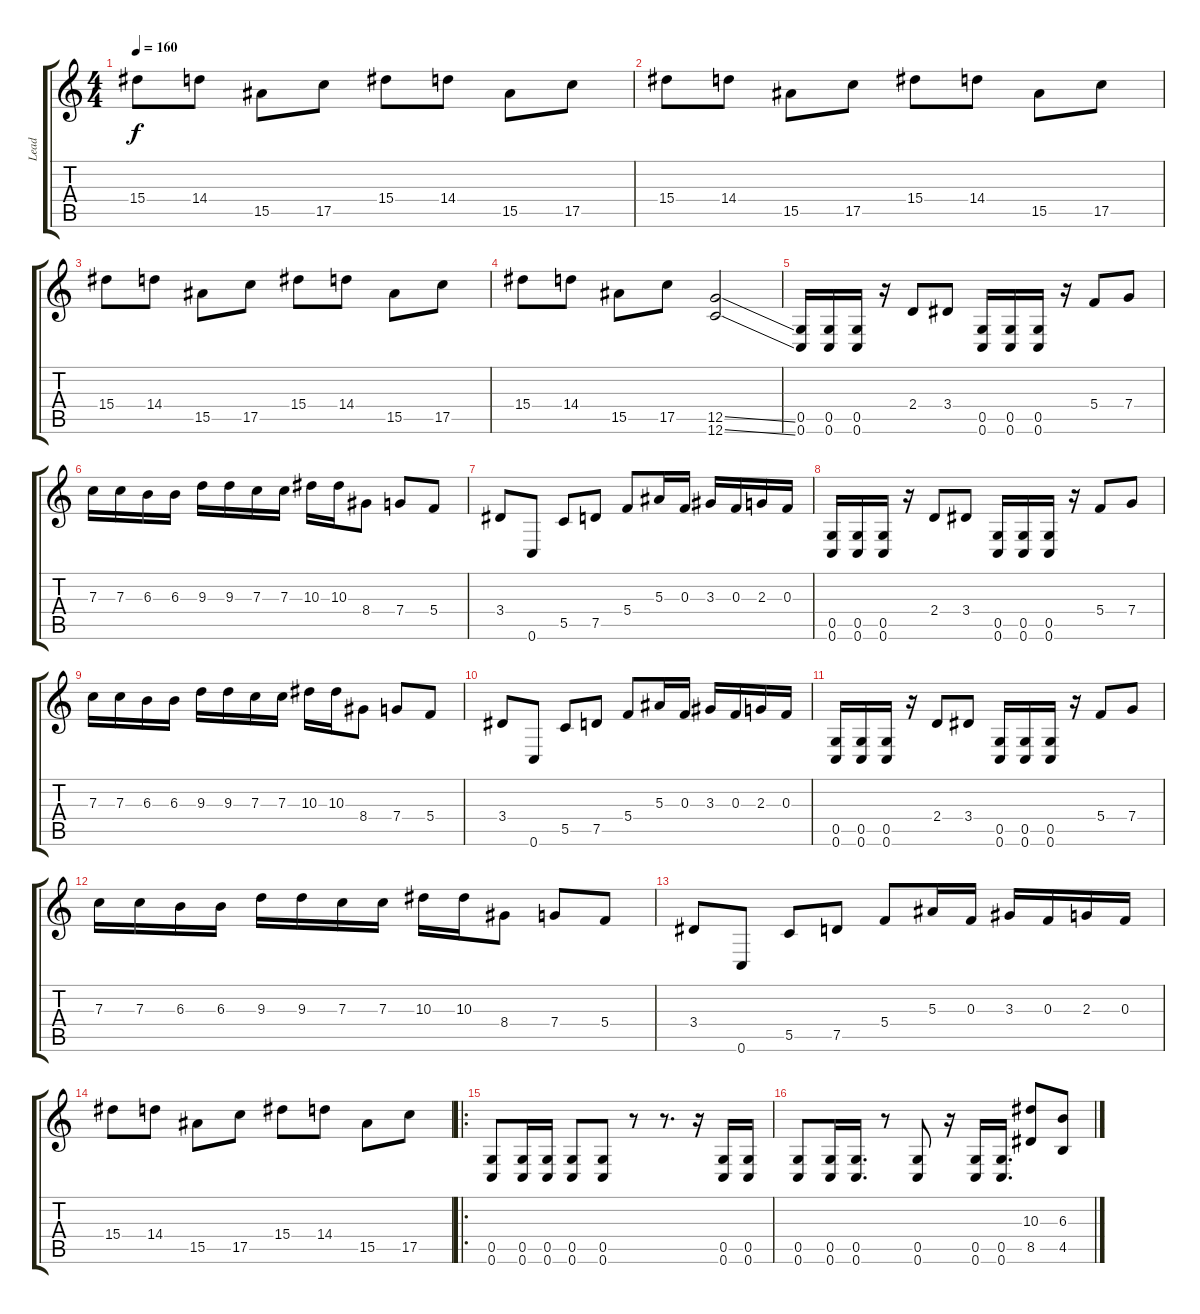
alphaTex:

\track ("Lead" "Lead") {instrument distortionguitar}
\staff {score tabs}
\tuning (D4 A3 F3 C3 G2 C2) {hide}
\ts (4 4)
\tempo 160
\clef g2
\ks c
15.4.8{dy f} 14.4.8 15.5.8 17.5.8 15.4.8 14.4.8 15.5.8 17.5.8 |
15.4.8 14.4.8 15.5.8 17.5.8 15.4.8 14.4.8 15.5.8 17.5.8 |
15.4.8 14.4.8 15.5.8 17.5.8 15.4.8 14.4.8 15.5.8 17.5.8 |
15.4.8 14.4.8 15.5.8 17.5.8 (12.5{ss} 12.6{ss}).2 |
(0.5 0.6).16 (0.5 0.6).16 (0.5 0.6).16 r.16 2.4.8 3.4.8 (0.5 0.6).16 (0.5 0.6).16 (0.5 0.6).16 r.16 5.4.8 7.4.8 |
7.3.16 7.3.16 6.3.16 6.3.16 9.3.16 9.3.16 7.3.16 7.3.16 10.3.16 10.3.16 8.4.8 7.4.8 5.4.8 |
3.4.8 0.6.8 5.5.8 7.5.8 5.4.8 5.3.16 0.3.16 3.3.16 0.3.16 2.3.16 0.3.16 |
(0.5 0.6).16 (0.5 0.6).16 (0.5 0.6).16 r.16 2.4.8 3.4.8 (0.5 0.6).16 (0.5 0.6).16 (0.5 0.6).16 r.16 5.4.8 7.4.8 |
7.3.16 7.3.16 6.3.16 6.3.16 9.3.16 9.3.16 7.3.16 7.3.16 10.3.16 10.3.16 8.4.8 7.4.8 5.4.8 |
3.4.8 0.6.8 5.5.8 7.5.8 5.4.8 5.3.16 0.3.16 3.3.16 0.3.16 2.3.16 0.3.16 |
(0.5 0.6).16 (0.5 0.6).16 (0.5 0.6).16 r.16 2.4.8 3.4.8 (0.5 0.6).16 (0.5 0.6).16 (0.5 0.6).16 r.16 5.4.8 7.4.8 |
7.3.16 7.3.16 6.3.16 6.3.16 9.3.16 9.3.16 7.3.16 7.3.16 10.3.16 10.3.16 8.4.8 7.4.8 5.4.8 |
3.4.8 0.6.8 5.5.8 7.5.8 5.4.8 5.3.16 0.3.16 3.3.16 0.3.16 2.3.16 0.3.16 |
15.4.8 14.4.8 15.5.8 17.5.8 15.4.8 14.4.8 15.5.8 17.5.8 |
\ro
(0.5 0.6).8 (0.5 0.6).16 (0.5 0.6).16 (0.5 0.6).8 (0.5 0.6).8 r.8 r.8{d} r.16 (0.5 0.6).16 (0.5 0.6).16 |
(0.5 0.6).8 (0.5 0.6).16 (0.5 0.6).16{d} r.8 (0.5 0.6).8 r.16 (0.5 0.6).16 (0.5 0.6).16{d} (10.3 8.5).8 (6.3 4.5).8
